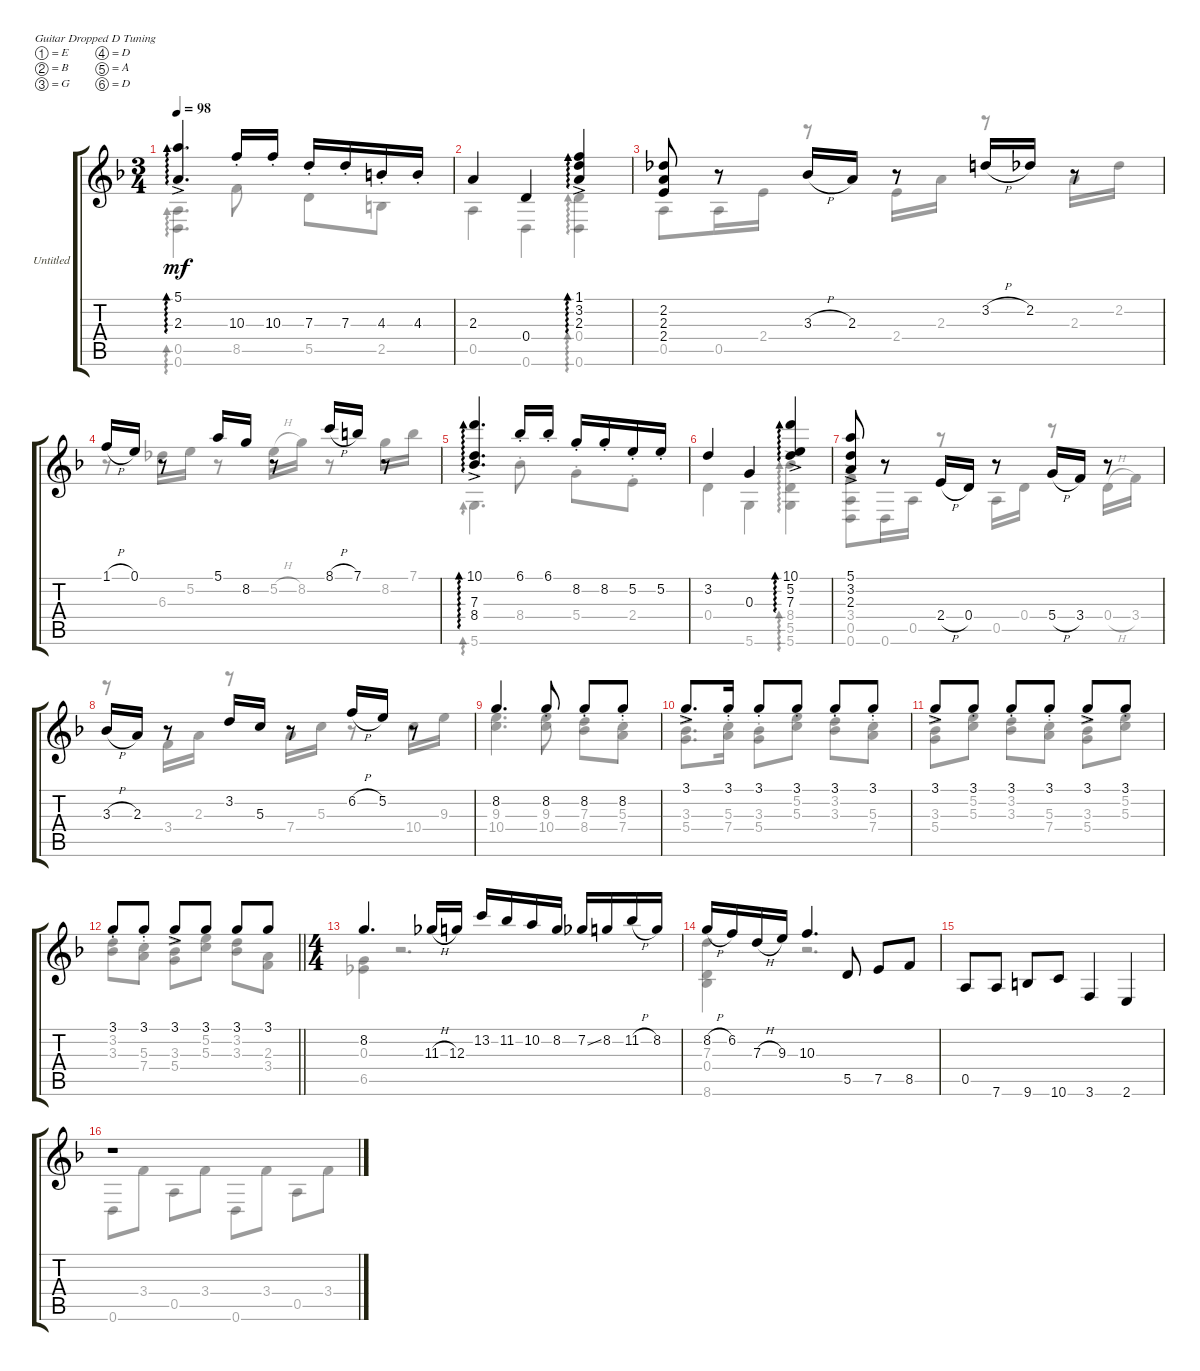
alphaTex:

\bracketExtendMode groupsimilarinstruments
\firstSystemTrackNameOrientation horizontal
\otherSystemsTrackNameOrientation horizontal
\track ("Untitled" "Untitled") {instrument acousticguitarnylon}
\staff {score tabs}
\tuning (E4 B3 G3 D3 A2 D2)
\voice
\ts (3 4)
\tempo 98
\clef g2
\ks dminor
(5.1{ac} 2.3{ac}).4{d ad 0 dy mf instrument acousticguitarnylon} 10.3{st}.16 10.3{st}.16 7.3{st}.16 7.3{st}.16 4.3{st}.16 4.3{st}.16 |
2.3.4 0.4.4 (1.1{ac} 3.2{ac} 2.3{ac}).4{ad 0} |
(2.2 2.3 2.4).8 r.8 3.3{h}.16 2.3.16 r.8 3.2{h}.16 2.2.16 r.8 |
1.1{h}.16 0.1.16 r.8 5.1.16 8.2.16 r.8 8.1{h}.16 7.1.16 r.8 |
(10.1{ac} 7.3{ac} 8.4{ac}).4{d ad 0} 6.1{st}.16 6.1{st}.16 8.2{st}.16 8.2{st}.16 5.2{st}.16 5.2{st}.16 |
3.2.4 0.3.4 (10.1{ac} 5.2{ac} 7.3{ac}).4{ad 0} |
(5.1{ac} 3.2{ac} 2.3{ac}).8 r.8 2.4{h}.16 0.4.16 r.8 5.4{h}.16 3.4.16 r.8 |
3.3{h}.16 2.3.16 r.8 3.2.16 5.3.16 r.8 6.2{h}.16 5.2.16 r.8 |
8.2.4{d} 8.2{st}.8 8.2{st}.8 8.2{st}.8 |
3.1{ac}.8{d} 3.1{st}.16 3.1{st}.8 3.1{st}.8 3.1{st}.8 3.1{st}.8 |
3.1{ac}.8 3.1{st}.8 3.1{st}.8 3.1{st}.8 3.1{ac}.8 3.1{st}.8 |
\barLineRight lightlight
3.1{st}.8 3.1{st}.8 3.1{ac}.8 3.1.8 3.1.8 3.1.8 |
\ts (4 4)
8.2.4{d} 11.3{h}.16 12.3.16 13.2.16 11.2.16 10.2.16 8.2.16 7.2{ss}.16 8.2.16 11.2{h}.16 8.2.16 |
8.2{h}.16 6.2.16 7.3{h}.16 9.3.16 10.3.4{d} 5.5.8 7.5.8 8.5.8 |
0.5.8 7.6.8 9.6.8 10.6.8 3.6.4 2.6.4 |
r.1
\voice
\clef g2
\ottava regular
\simile none
\ks dminor
(0.5 0.6).4{d ad 0 dy mf} 8.5.8 5.5.8 2.5.8 |
0.5.4 0.6.4 (0.4 0.6).4{ad 0} |
0.5.8 0.5.16 2.4.16 r.8 2.4.16 2.3.16 r.8 2.3.16 2.2.16 |
r.8 6.3.16 5.2.16 r.8 5.2{h}.16 8.2.16 r.8 8.2.16 7.1.16 |
5.6.4{d ad 0} 8.4{st}.8 5.4{st}.8 2.4{st}.8 |
0.4.4 5.6.4 (8.4{ac} 5.5{ac} 5.6{ac}).4{ad 0} |
(3.4{ac} 0.5{ac} 0.6{ac}).8 0.6.16 0.5.16 r.8 0.5.16 0.4.16 r.8 0.4{h}.16 3.4.16 |
r.8 3.4.16 2.3.16 r.8 7.4.16 5.3.16 r.8 10.4.16 9.3.16 |
(9.3 10.4).4{d} (9.3{st} 10.4{st}).8 (7.3{st} 8.4{st}).8 (5.3{st} 7.4{st}).8 |
(3.3{ac} 5.4{ac}).8{d} (5.3{st} 7.4{st}).16 (3.3{st} 5.4{st}).8 (5.2{st} 5.3{st}).8 (3.2{st} 3.3{st}).8 (5.3{st} 7.4{st}).8 |
(3.3{ac} 5.4{ac}).8 (5.2{st} 5.3{st}).8 (3.2{st} 3.3{st}).8 (5.3{st} 7.4{st}).8 (3.3{ac} 5.4{ac}).8 (5.2{st} 5.3{st}).8 |
\barLineRight lightlight
(3.2{st} 3.3{st}).8 (5.3{st} 7.4{st}).8 (3.3{ac} 5.4{ac}).8 (5.2 5.3).8 (3.2 3.3).8 (2.3 3.4).8 |
(0.3 6.5).4 r.2{d} |
(7.3 0.4 8.6).4 r.2{d} |
|
0.6.8 3.4.8 0.5.8 3.4.8 0.6.8 3.4.8 0.5.8 3.4.8
